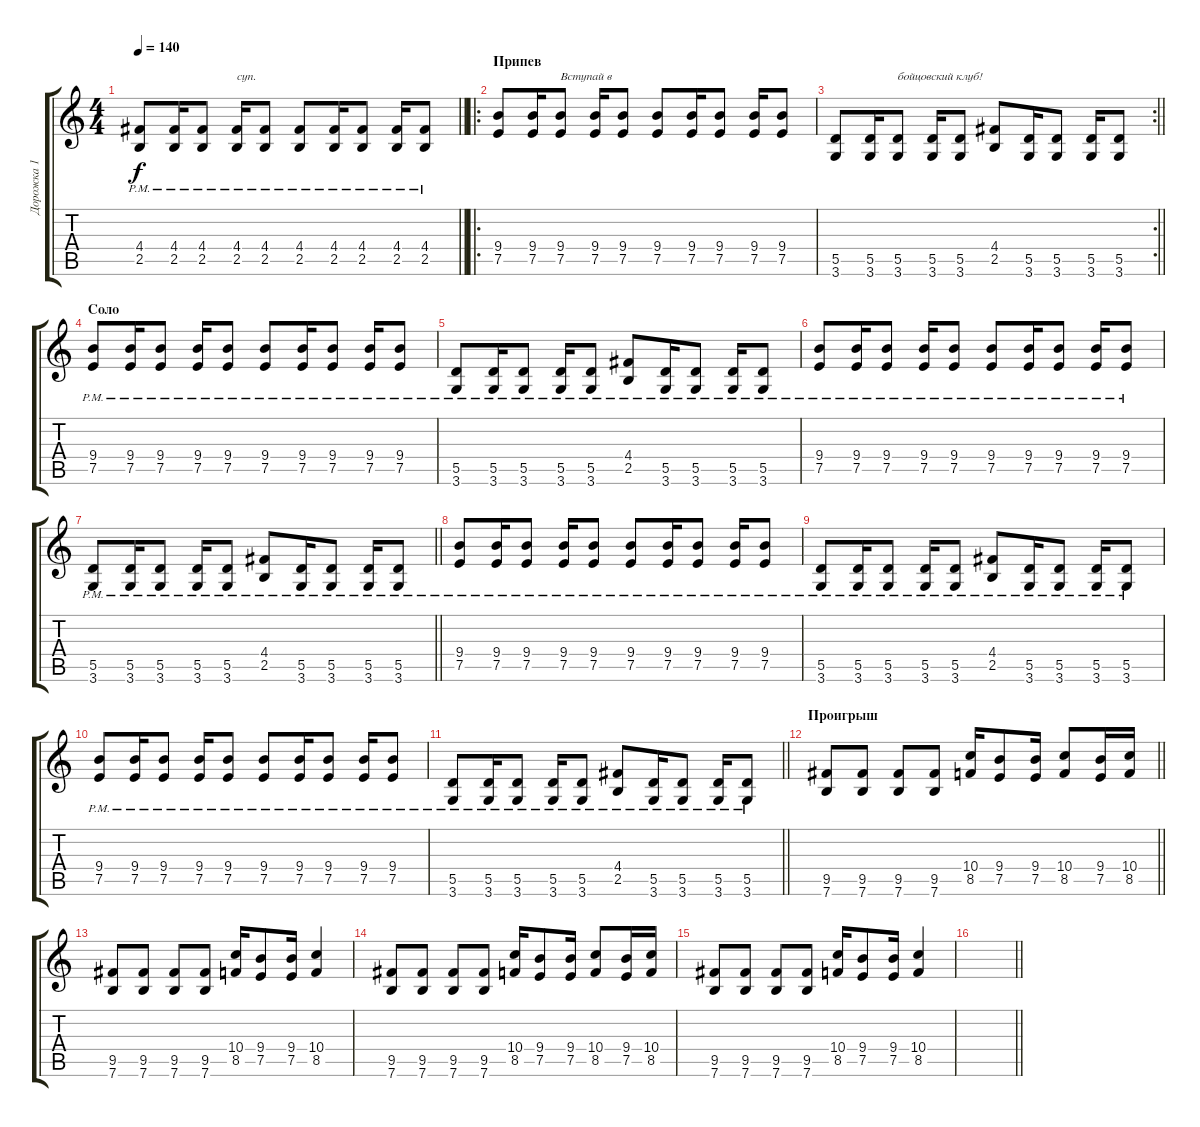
\track ("Дорожка 1" "Дорожка 1") {instrument overdrivenguitar}
\staff {score tabs}
\tuning (E4 B3 G3 D3 A2 E2) {hide}
\ts (4 4)
\tempo 140
\clef g2
\barLineRight lightlight
\ks c
(4.4{pm} 2.5{pm}).8{dy f} (4.4{pm} 2.5{pm}).16 (4.4{pm} 2.5{pm}).8 (4.4{pm} 2.5{pm}).16{txt "суп."} (4.4{pm} 2.5{pm}).8 (4.4{pm} 2.5{pm}).8 (4.4{pm} 2.5{pm}).16 (4.4{pm} 2.5{pm}).8 (4.4{pm} 2.5{pm}).16 (4.4{pm} 2.5{pm}).8 |
\ro
\section ("" "Припев")
(9.4 7.5).8 (9.4 7.5).16 (9.4 7.5).8{txt "Вступай в "} (9.4 7.5).16 (9.4 7.5).8 (9.4 7.5).8 (9.4 7.5).16 (9.4 7.5).8 (9.4 7.5).16 (9.4 7.5).8 |
\rc 2
\barLineRight lightlight
(5.5 3.6).8 (5.5 3.6).16 (5.5 3.6).8{txt "бойцовский клуб!"} (5.5 3.6).16 (5.5 3.6).8 (4.4 2.5).8 (5.5 3.6).16 (5.5 3.6).8 (5.5 3.6).16 (5.5 3.6).8 |
\section ("" "Соло")
(9.4{pm} 7.5{pm}).8 (9.4{pm} 7.5{pm}).16 (9.4{pm} 7.5{pm}).8 (9.4{pm} 7.5{pm}).16 (9.4{pm} 7.5{pm}).8 (9.4{pm} 7.5{pm}).8 (9.4{pm} 7.5{pm}).16 (9.4{pm} 7.5{pm}).8 (9.4{pm} 7.5{pm}).16 (9.4{pm} 7.5{pm}).8 |
(5.5{pm} 3.6{pm}).8 (5.5{pm} 3.6{pm}).16 (5.5{pm} 3.6{pm}).8 (5.5{pm} 3.6{pm}).16 (5.5{pm} 3.6{pm}).8 (4.4{pm} 2.5{pm}).8 (5.5{pm} 3.6{pm}).16 (5.5{pm} 3.6{pm}).8 (5.5{pm} 3.6{pm}).16 (5.5{pm} 3.6{pm}).8 |
(9.4{pm} 7.5{pm}).8 (9.4{pm} 7.5{pm}).16 (9.4{pm} 7.5{pm}).8 (9.4{pm} 7.5{pm}).16 (9.4{pm} 7.5{pm}).8 (9.4{pm} 7.5{pm}).8 (9.4{pm} 7.5{pm}).16 (9.4{pm} 7.5{pm}).8 (9.4{pm} 7.5{pm}).16 (9.4{pm} 7.5{pm}).8 |
\barLineRight lightlight
(5.5{pm} 3.6{pm}).8 (5.5{pm} 3.6{pm}).16 (5.5{pm} 3.6{pm}).8 (5.5{pm} 3.6{pm}).16 (5.5{pm} 3.6{pm}).8 (4.4{pm} 2.5{pm}).8 (5.5{pm} 3.6{pm}).16 (5.5{pm} 3.6{pm}).8 (5.5{pm} 3.6{pm}).16 (5.5{pm} 3.6{pm}).8 |
(9.4{pm} 7.5{pm}).8 (9.4{pm} 7.5{pm}).16 (9.4{pm} 7.5{pm}).8 (9.4{pm} 7.5{pm}).16 (9.4{pm} 7.5{pm}).8 (9.4{pm} 7.5{pm}).8 (9.4{pm} 7.5{pm}).16 (9.4{pm} 7.5{pm}).8 (9.4{pm} 7.5{pm}).16 (9.4{pm} 7.5{pm}).8 |
(5.5{pm} 3.6{pm}).8 (5.5{pm} 3.6{pm}).16 (5.5{pm} 3.6{pm}).8 (5.5{pm} 3.6{pm}).16 (5.5{pm} 3.6{pm}).8 (4.4{pm} 2.5{pm}).8 (5.5{pm} 3.6{pm}).16 (5.5{pm} 3.6{pm}).8 (5.5{pm} 3.6{pm}).16 (5.5{pm} 3.6{pm}).8 |
(9.4{pm} 7.5{pm}).8 (9.4{pm} 7.5{pm}).16 (9.4{pm} 7.5{pm}).8 (9.4{pm} 7.5{pm}).16 (9.4{pm} 7.5{pm}).8 (9.4{pm} 7.5{pm}).8 (9.4{pm} 7.5{pm}).16 (9.4{pm} 7.5{pm}).8 (9.4{pm} 7.5{pm}).16 (9.4{pm} 7.5{pm}).8 |
\barLineRight lightlight
(5.5{pm} 3.6{pm}).8 (5.5{pm} 3.6{pm}).16 (5.5{pm} 3.6{pm}).8 (5.5{pm} 3.6{pm}).16 (5.5{pm} 3.6{pm}).8 (4.4{pm} 2.5{pm}).8 (5.5{pm} 3.6{pm}).16 (5.5{pm} 3.6{pm}).8 (5.5{pm} 3.6{pm}).16 (5.5{pm} 3.6{pm}).8 |
\section ("" "Проигрыш")
\barLineRight lightlight
(9.5 7.6).8 (9.5 7.6).8 (9.5 7.6).8 (9.5 7.6).8 (10.4 8.5).16 (9.4 7.5).8 (9.4 7.5).16 (10.4 8.5).8 (9.4 7.5).16 (10.4 8.5).16 |
(9.5 7.6).8 (9.5 7.6).8 (9.5 7.6).8 (9.5 7.6).8 (10.4 8.5).16 (9.4 7.5).8 (9.4 7.5).16 (10.4 8.5).4 |
(9.5 7.6).8 (9.5 7.6).8 (9.5 7.6).8 (9.5 7.6).8 (10.4 8.5).16 (9.4 7.5).8 (9.4 7.5).16 (10.4 8.5).8 (9.4 7.5).16 (10.4 8.5).16 |
(9.5 7.6).8 (9.5 7.6).8 (9.5 7.6).8 (9.5 7.6).8 (10.4 8.5).16 (9.4 7.5).8 (9.4 7.5).16 (10.4 8.5).4 |
\barLineRight lightlight
